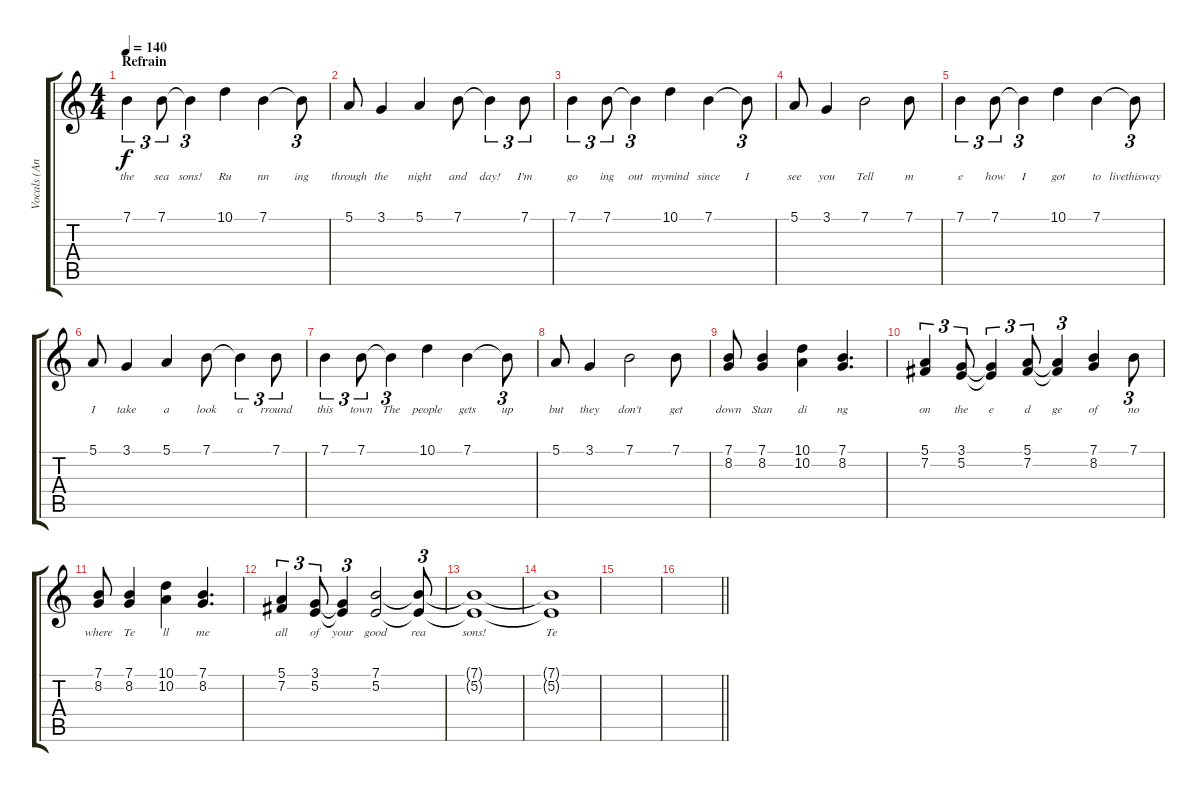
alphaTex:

\track ("Vocals (Andrew Stockdale)" "Vocals (An") {instrument harmonica}
\staff {score tabs}
\tuning (E4 B3 G3 D3 A2 E2) {hide}
\ts (4 4)
\section ("" "Refrain")
\tempo 140
\clef g2
\ks c
7.1.4{tu (3 2) lyrics (0 "the") lyrics (1 "") lyrics (2 "") lyrics (3 "") lyrics (4 "") dy f} 7.1.8{tu (3 2) lyrics (0 "sea") lyrics (1 "") lyrics (2 "") lyrics (3 "") lyrics (4 "")} 7.1{t}.4{tu (3 2) lyrics (0 "sons!") lyrics (1 "") lyrics (2 "") lyrics (3 "") lyrics (4 "")} 10.1.4{lyrics (0 "Ru") lyrics (1 "") lyrics (2 "") lyrics (3 "") lyrics (4 "")} 7.1.4{lyrics (0 "nn") lyrics (1 "") lyrics (2 "") lyrics (3 "") lyrics (4 "")} 7.1{t}.8{tu (3 2) lyrics (0 "ing") lyrics (1 "") lyrics (2 "") lyrics (3 "") lyrics (4 "")} |
5.1.8{lyrics (0 "through") lyrics (1 "") lyrics (2 "") lyrics (3 "") lyrics (4 "")} 3.1.4{lyrics (0 "the") lyrics (1 "") lyrics (2 "") lyrics (3 "") lyrics (4 "")} 5.1.4{lyrics (0 "night") lyrics (1 "") lyrics (2 "") lyrics (3 "") lyrics (4 "")} 7.1.8{lyrics (0 "and") lyrics (1 "") lyrics (2 "") lyrics (3 "") lyrics (4 "")} 7.1{t}.4{tu (3 2) lyrics (0 "day!") lyrics (1 "") lyrics (2 "") lyrics (3 "") lyrics (4 "")} 7.1.8{tu (3 2) lyrics (0 "I'm") lyrics (1 "") lyrics (2 "") lyrics (3 "") lyrics (4 "")} |
7.1.4{tu (3 2) lyrics (0 "go") lyrics (1 "") lyrics (2 "") lyrics (3 "") lyrics (4 "")} 7.1.8{tu (3 2) lyrics (0 "ing") lyrics (1 "") lyrics (2 "") lyrics (3 "") lyrics (4 "")} 7.1{t}.4{tu (3 2) lyrics (0 "out") lyrics (1 "") lyrics (2 "") lyrics (3 "") lyrics (4 "")} 10.1.4{lyrics (0 "mymind") lyrics (1 "") lyrics (2 "") lyrics (3 "") lyrics (4 "")} 7.1.4{lyrics (0 "since") lyrics (1 "") lyrics (2 "") lyrics (3 "") lyrics (4 "")} 7.1{t}.8{tu (3 2) lyrics (0 "I") lyrics (1 "") lyrics (2 "") lyrics (3 "") lyrics (4 "")} |
5.1.8{lyrics (0 "see") lyrics (1 "") lyrics (2 "") lyrics (3 "") lyrics (4 "")} 3.1.4{lyrics (0 "you") lyrics (1 "") lyrics (2 "") lyrics (3 "") lyrics (4 "")} 7.1.2{lyrics (0 "Tell") lyrics (1 "") lyrics (2 "") lyrics (3 "") lyrics (4 "")} 7.1.8{lyrics (0 "m") lyrics (1 "") lyrics (2 "") lyrics (3 "") lyrics (4 "")} |
7.1.4{tu (3 2) lyrics (0 "e") lyrics (1 "") lyrics (2 "") lyrics (3 "") lyrics (4 "")} 7.1.8{tu (3 2) lyrics (0 "how") lyrics (1 "") lyrics (2 "") lyrics (3 "") lyrics (4 "")} 7.1{t}.4{tu (3 2) lyrics (0 "I") lyrics (1 "") lyrics (2 "") lyrics (3 "") lyrics (4 "")} 10.1.4{lyrics (0 "got") lyrics (1 "") lyrics (2 "") lyrics (3 "") lyrics (4 "")} 7.1.4{lyrics (0 "to") lyrics (1 "") lyrics (2 "") lyrics (3 "") lyrics (4 "")} 7.1{t}.8{tu (3 2) lyrics (0 "livethisway") lyrics (1 "") lyrics (2 "") lyrics (3 "") lyrics (4 "")} |
5.1.8{lyrics (0 "I") lyrics (1 "") lyrics (2 "") lyrics (3 "") lyrics (4 "")} 3.1.4{lyrics (0 "take") lyrics (1 "") lyrics (2 "") lyrics (3 "") lyrics (4 "")} 5.1.4{lyrics (0 "a") lyrics (1 "") lyrics (2 "") lyrics (3 "") lyrics (4 "")} 7.1.8{lyrics (0 "look") lyrics (1 "") lyrics (2 "") lyrics (3 "") lyrics (4 "")} 7.1{t}.4{tu (3 2) lyrics (0 "a") lyrics (1 "") lyrics (2 "") lyrics (3 "") lyrics (4 "")} 7.1.8{tu (3 2) lyrics (0 "rround") lyrics (1 "") lyrics (2 "") lyrics (3 "") lyrics (4 "")} |
7.1.4{tu (3 2) lyrics (0 "this") lyrics (1 "") lyrics (2 "") lyrics (3 "") lyrics (4 "")} 7.1.8{tu (3 2) lyrics (0 "town") lyrics (1 "") lyrics (2 "") lyrics (3 "") lyrics (4 "")} 7.1{t}.4{tu (3 2) lyrics (0 "The") lyrics (1 "") lyrics (2 "") lyrics (3 "") lyrics (4 "")} 10.1.4{lyrics (0 "people") lyrics (1 "") lyrics (2 "") lyrics (3 "") lyrics (4 "")} 7.1.4{lyrics (0 "gets") lyrics (1 "") lyrics (2 "") lyrics (3 "") lyrics (4 "")} 7.1{t}.8{tu (3 2) lyrics (0 "up") lyrics (1 "") lyrics (2 "") lyrics (3 "") lyrics (4 "")} |
5.1.8{lyrics (0 "but") lyrics (1 "") lyrics (2 "") lyrics (3 "") lyrics (4 "")} 3.1.4{lyrics (0 "they") lyrics (1 "") lyrics (2 "") lyrics (3 "") lyrics (4 "")} 7.1.2{lyrics (0 "don't") lyrics (1 "") lyrics (2 "") lyrics (3 "") lyrics (4 "")} 7.1.8{lyrics (0 "get") lyrics (1 "") lyrics (2 "") lyrics (3 "") lyrics (4 "")} |
(7.1 8.2).8{lyrics (0 "down") lyrics (1 "") lyrics (2 "") lyrics (3 "") lyrics (4 "")} (7.1 8.2).4{lyrics (0 "Stan") lyrics (1 "") lyrics (2 "") lyrics (3 "") lyrics (4 "")} (10.1 10.2).4{lyrics (0 "di") lyrics (1 "") lyrics (2 "") lyrics (3 "") lyrics (4 "")} (7.1 8.2).4{d lyrics (0 "ng") lyrics (1 "") lyrics (2 "") lyrics (3 "") lyrics (4 "")} |
(5.1 7.2).4{tu (3 2) lyrics (0 "on") lyrics (1 "") lyrics (2 "") lyrics (3 "") lyrics (4 "")} (3.1 5.2).8{tu (3 2) lyrics (0 "the") lyrics (1 "") lyrics (2 "") lyrics (3 "") lyrics (4 "")} (3.1{t} 5.2{t}).4{tu (3 2) lyrics (0 "e") lyrics (1 "") lyrics (2 "") lyrics (3 "") lyrics (4 "")} (5.1 7.2).8{tu (3 2) lyrics (0 "d") lyrics (1 "") lyrics (2 "") lyrics (3 "") lyrics (4 "")} (5.1{t} 7.2{t}).4{tu (3 2) lyrics (0 "ge") lyrics (1 "") lyrics (2 "") lyrics (3 "") lyrics (4 "")} (7.1 8.2).4{lyrics (0 "of") lyrics (1 "") lyrics (2 "") lyrics (3 "") lyrics (4 "")} 7.1.8{tu (3 2) lyrics (0 "no") lyrics (1 "") lyrics (2 "") lyrics (3 "") lyrics (4 "")} |
(7.1 8.2).8{lyrics (0 "where") lyrics (1 "") lyrics (2 "") lyrics (3 "") lyrics (4 "")} (7.1 8.2).4{lyrics (0 "Te") lyrics (1 "") lyrics (2 "") lyrics (3 "") lyrics (4 "")} (10.1 10.2).4{lyrics (0 "ll") lyrics (1 "") lyrics (2 "") lyrics (3 "") lyrics (4 "")} (7.1 8.2).4{d lyrics (0 "me") lyrics (1 "") lyrics (2 "") lyrics (3 "") lyrics (4 "")} |
(5.1 7.2).4{tu (3 2) lyrics (0 "all") lyrics (1 "") lyrics (2 "") lyrics (3 "") lyrics (4 "")} (3.1 5.2).8{tu (3 2) lyrics (0 "of") lyrics (1 "") lyrics (2 "") lyrics (3 "") lyrics (4 "")} (3.1{t} 5.2{t}).4{tu (3 2) lyrics (0 "your") lyrics (1 "") lyrics (2 "") lyrics (3 "") lyrics (4 "")} (7.1 5.2).2{lyrics (0 "good") lyrics (1 "") lyrics (2 "") lyrics (3 "") lyrics (4 "")} (7.1{t} 5.2{t}).8{tu (3 2) lyrics (0 "rea") lyrics (1 "") lyrics (2 "") lyrics (3 "") lyrics (4 "")} |
(7.1{t} 5.2{t}).1{lyrics (0 "sons!") lyrics (1 "") lyrics (2 "") lyrics (3 "") lyrics (4 "")} |
(7.1{t} 5.2{t}).1{lyrics (0 "Te") lyrics (1 "") lyrics (2 "") lyrics (3 "") lyrics (4 "")} |
|
\barLineRight lightlight
